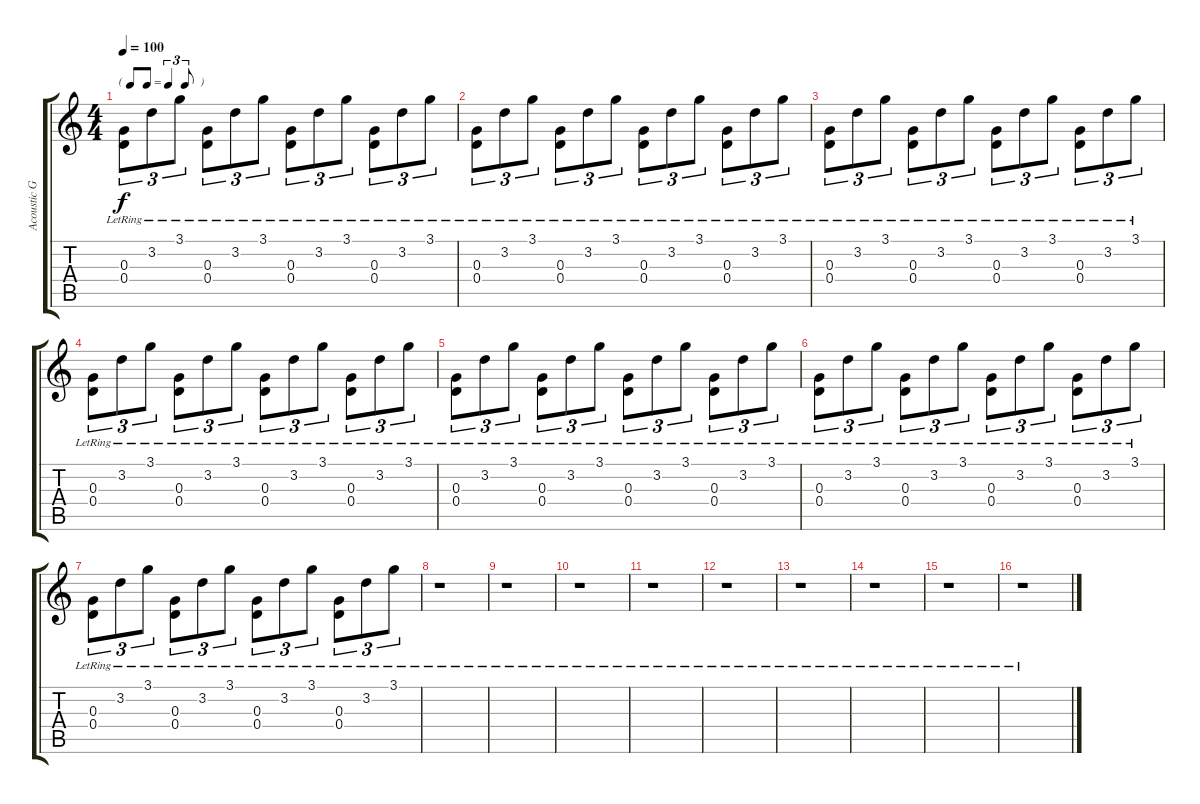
\track ("Acoustic Guitar" "Acoustic G") {instrument acousticguitarsteel}
\staff {score tabs}
\tuning (E4 B3 G3 D3 A2 D2) {hide}
\ts (4 4)
\tf triplet8th
\tempo 100
\clef g2
\ks c
(0.3{lr} 0.4{lr}).8{tu (3 2) dy f} 3.2{lr}.8{tu (3 2)} 3.1{lr}.8{tu (3 2)} (0.3{lr} 0.4{lr}).8{tu (3 2)} 3.2{lr}.8{tu (3 2)} 3.1{lr}.8{tu (3 2)} (0.3{lr} 0.4{lr}).8{tu (3 2)} 3.2{lr}.8{tu (3 2)} 3.1{lr}.8{tu (3 2)} (0.3{lr} 0.4{lr}).8{tu (3 2)} 3.2{lr}.8{tu (3 2)} 3.1{lr}.8{tu (3 2)} |
(0.3{lr} 0.4{lr}).8{tu (3 2)} 3.2{lr}.8{tu (3 2)} 3.1{lr}.8{tu (3 2)} (0.3{lr} 0.4{lr}).8{tu (3 2)} 3.2{lr}.8{tu (3 2)} 3.1{lr}.8{tu (3 2)} (0.3{lr} 0.4{lr}).8{tu (3 2)} 3.2{lr}.8{tu (3 2)} 3.1{lr}.8{tu (3 2)} (0.3{lr} 0.4{lr}).8{tu (3 2)} 3.2{lr}.8{tu (3 2)} 3.1{lr}.8{tu (3 2)} |
(0.3{lr} 0.4{lr}).8{tu (3 2)} 3.2{lr}.8{tu (3 2)} 3.1{lr}.8{tu (3 2)} (0.3{lr} 0.4{lr}).8{tu (3 2)} 3.2{lr}.8{tu (3 2)} 3.1{lr}.8{tu (3 2)} (0.3{lr} 0.4{lr}).8{tu (3 2)} 3.2{lr}.8{tu (3 2)} 3.1{lr}.8{tu (3 2)} (0.3{lr} 0.4{lr}).8{tu (3 2)} 3.2{lr}.8{tu (3 2)} 3.1{lr}.8{tu (3 2)} |
(0.3{lr} 0.4{lr}).8{tu (3 2)} 3.2{lr}.8{tu (3 2)} 3.1{lr}.8{tu (3 2)} (0.3{lr} 0.4{lr}).8{tu (3 2)} 3.2{lr}.8{tu (3 2)} 3.1{lr}.8{tu (3 2)} (0.3{lr} 0.4{lr}).8{tu (3 2)} 3.2{lr}.8{tu (3 2)} 3.1{lr}.8{tu (3 2)} (0.3{lr} 0.4{lr}).8{tu (3 2)} 3.2{lr}.8{tu (3 2)} 3.1{lr}.8{tu (3 2)} |
(0.3{lr} 0.4{lr}).8{tu (3 2)} 3.2{lr}.8{tu (3 2)} 3.1{lr}.8{tu (3 2)} (0.3{lr} 0.4{lr}).8{tu (3 2)} 3.2{lr}.8{tu (3 2)} 3.1{lr}.8{tu (3 2)} (0.3{lr} 0.4{lr}).8{tu (3 2)} 3.2{lr}.8{tu (3 2)} 3.1{lr}.8{tu (3 2)} (0.3{lr} 0.4{lr}).8{tu (3 2)} 3.2{lr}.8{tu (3 2)} 3.1{lr}.8{tu (3 2)} |
(0.3{lr} 0.4{lr}).8{tu (3 2)} 3.2{lr}.8{tu (3 2)} 3.1{lr}.8{tu (3 2)} (0.3{lr} 0.4{lr}).8{tu (3 2)} 3.2{lr}.8{tu (3 2)} 3.1{lr}.8{tu (3 2)} (0.3{lr} 0.4{lr}).8{tu (3 2)} 3.2{lr}.8{tu (3 2)} 3.1{lr}.8{tu (3 2)} (0.3{lr} 0.4{lr}).8{tu (3 2)} 3.2{lr}.8{tu (3 2)} 3.1{lr}.8{tu (3 2)} |
(0.3{lr} 0.4{lr}).8{tu (3 2)} 3.2{lr}.8{tu (3 2)} 3.1{lr}.8{tu (3 2)} (0.3{lr} 0.4{lr}).8{tu (3 2)} 3.2{lr}.8{tu (3 2)} 3.1{lr}.8{tu (3 2)} (0.3{lr} 0.4{lr}).8{tu (3 2)} 3.2{lr}.8{tu (3 2)} 3.1{lr}.8{tu (3 2)} (0.3{lr} 0.4{lr}).8{tu (3 2)} 3.2{lr}.8{tu (3 2)} 3.1{lr}.8{tu (3 2)} |
r.1 |
r.1 |
r.1 |
r.1 |
r.1 |
r.1 |
r.1 |
r.1 |
r.1
